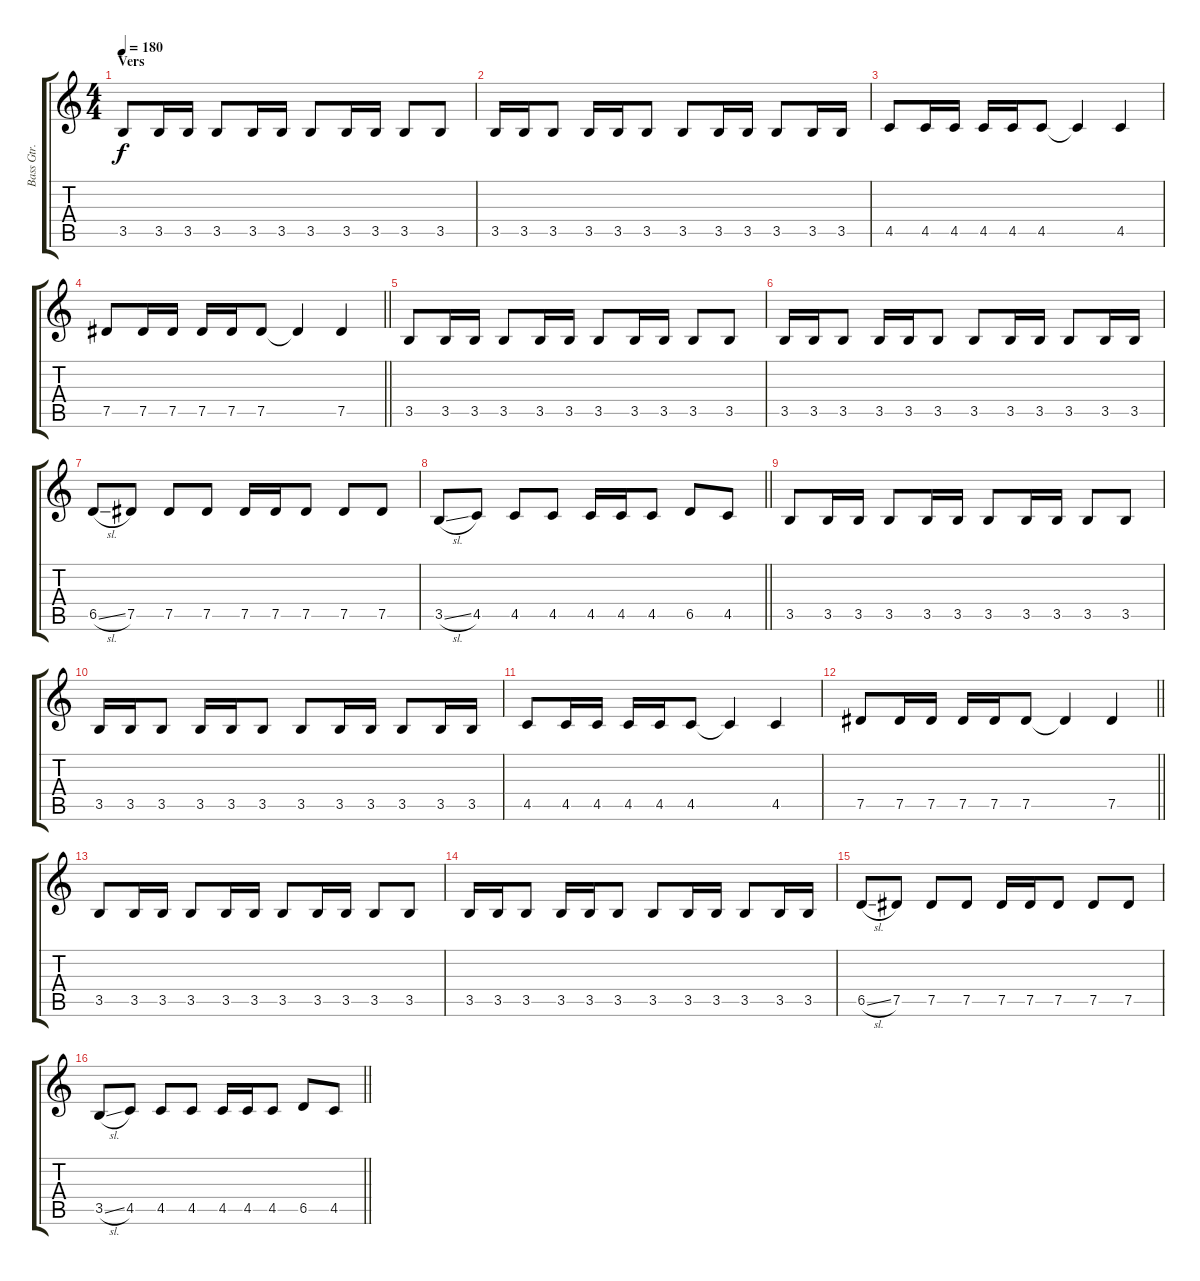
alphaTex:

\track ("Bass Gtr." "Bass Gtr.") {instrument electricbassfinger}
\staff {score tabs}
\tuning (Eb4 Bb3 Gb3 Db3 Ab2 Eb2) {hide}
\ts (4 4)
\section ("" "Vers")
\tempo 180
\clef g2
\ks c
3.5.8{dy f} 3.5.16 3.5.16 3.5.8 3.5.16 3.5.16 3.5.8 3.5.16 3.5.16 3.5.8 3.5.8 |
3.5.16 3.5.16 3.5.8 3.5.16 3.5.16 3.5.8 3.5.8 3.5.16 3.5.16 3.5.8 3.5.16 3.5.16 |
4.5.8 4.5.16 4.5.16 4.5.16 4.5.16 4.5.8 4.5{t}.4 4.5.4 |
\barLineRight lightlight
7.5.8 7.5.16 7.5.16 7.5.16 7.5.16 7.5.8 7.5{t}.4 7.5.4 |
3.5.8 3.5.16 3.5.16 3.5.8 3.5.16 3.5.16 3.5.8 3.5.16 3.5.16 3.5.8 3.5.8 |
3.5.16 3.5.16 3.5.8 3.5.16 3.5.16 3.5.8 3.5.8 3.5.16 3.5.16 3.5.8 3.5.16 3.5.16 |
6.5{sl}.8 7.5.8 7.5.8 7.5.8 7.5.16 7.5.16 7.5.8 7.5.8 7.5.8 |
\barLineRight lightlight
3.5{sl}.8 4.5.8 4.5.8 4.5.8 4.5.16 4.5.16 4.5.8 6.5.8 4.5.8 |
3.5.8 3.5.16 3.5.16 3.5.8 3.5.16 3.5.16 3.5.8 3.5.16 3.5.16 3.5.8 3.5.8 |
3.5.16 3.5.16 3.5.8 3.5.16 3.5.16 3.5.8 3.5.8 3.5.16 3.5.16 3.5.8 3.5.16 3.5.16 |
4.5.8 4.5.16 4.5.16 4.5.16 4.5.16 4.5.8 4.5{t}.4 4.5.4 |
\barLineRight lightlight
7.5.8 7.5.16 7.5.16 7.5.16 7.5.16 7.5.8 7.5{t}.4 7.5.4 |
3.5.8 3.5.16 3.5.16 3.5.8 3.5.16 3.5.16 3.5.8 3.5.16 3.5.16 3.5.8 3.5.8 |
3.5.16 3.5.16 3.5.8 3.5.16 3.5.16 3.5.8 3.5.8 3.5.16 3.5.16 3.5.8 3.5.16 3.5.16 |
6.5{sl}.8 7.5.8 7.5.8 7.5.8 7.5.16 7.5.16 7.5.8 7.5.8 7.5.8 |
\barLineRight lightlight
3.5{sl}.8 4.5.8 4.5.8 4.5.8 4.5.16 4.5.16 4.5.8 6.5.8 4.5.8
